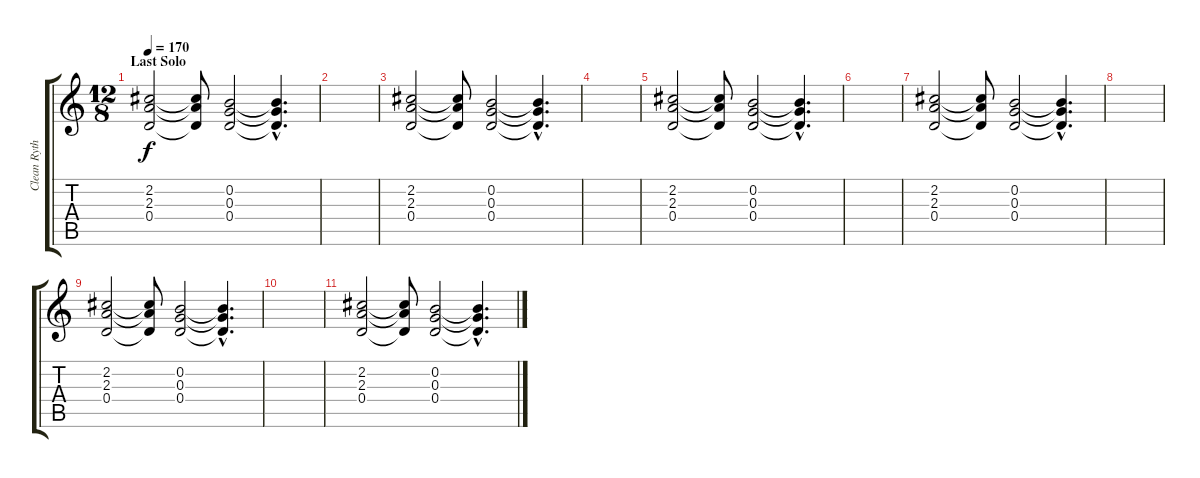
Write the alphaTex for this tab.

\track ("Clean Rythm Guitar" "Clean Ryth") {instrument electricguitarjazz}
\staff {score tabs}
\tuning (E4 B3 G3 D3 A2 E2) {hide}
\ts (12 8)
\section ("" "Last Solo")
\tempo 170
\clef g2
\ks c
(2.2 2.3 0.4).2{dy f} (2.2{t} 2.3{t} 0.4{t}).8 (0.2 0.3 0.4).2 (0.2{hac t} 0.3{hac t} 0.4{hac t}).4{d} |
|
(2.2 2.3 0.4).2 (2.2{t} 2.3{t} 0.4{t}).8 (0.2 0.3 0.4).2 (0.2{hac t} 0.3{hac t} 0.4{hac t}).4{d} |
|
(2.2 2.3 0.4).2 (2.2{t} 2.3{t} 0.4{t}).8 (0.2 0.3 0.4).2 (0.2{hac t} 0.3{hac t} 0.4{hac t}).4{d} |
|
(2.2 2.3 0.4).2 (2.2{t} 2.3{t} 0.4{t}).8 (0.2 0.3 0.4).2 (0.2{hac t} 0.3{hac t} 0.4{hac t}).4{d} |
|
(2.2 2.3 0.4).2 (2.2{t} 2.3{t} 0.4{t}).8 (0.2 0.3 0.4).2 (0.2{hac t} 0.3{hac t} 0.4{hac t}).4{d} |
|
(2.2 2.3 0.4).2 (2.2{t} 2.3{t} 0.4{t}).8 (0.2 0.3 0.4).2 (0.2{hac t} 0.3{hac t} 0.4{hac t}).4{d}
